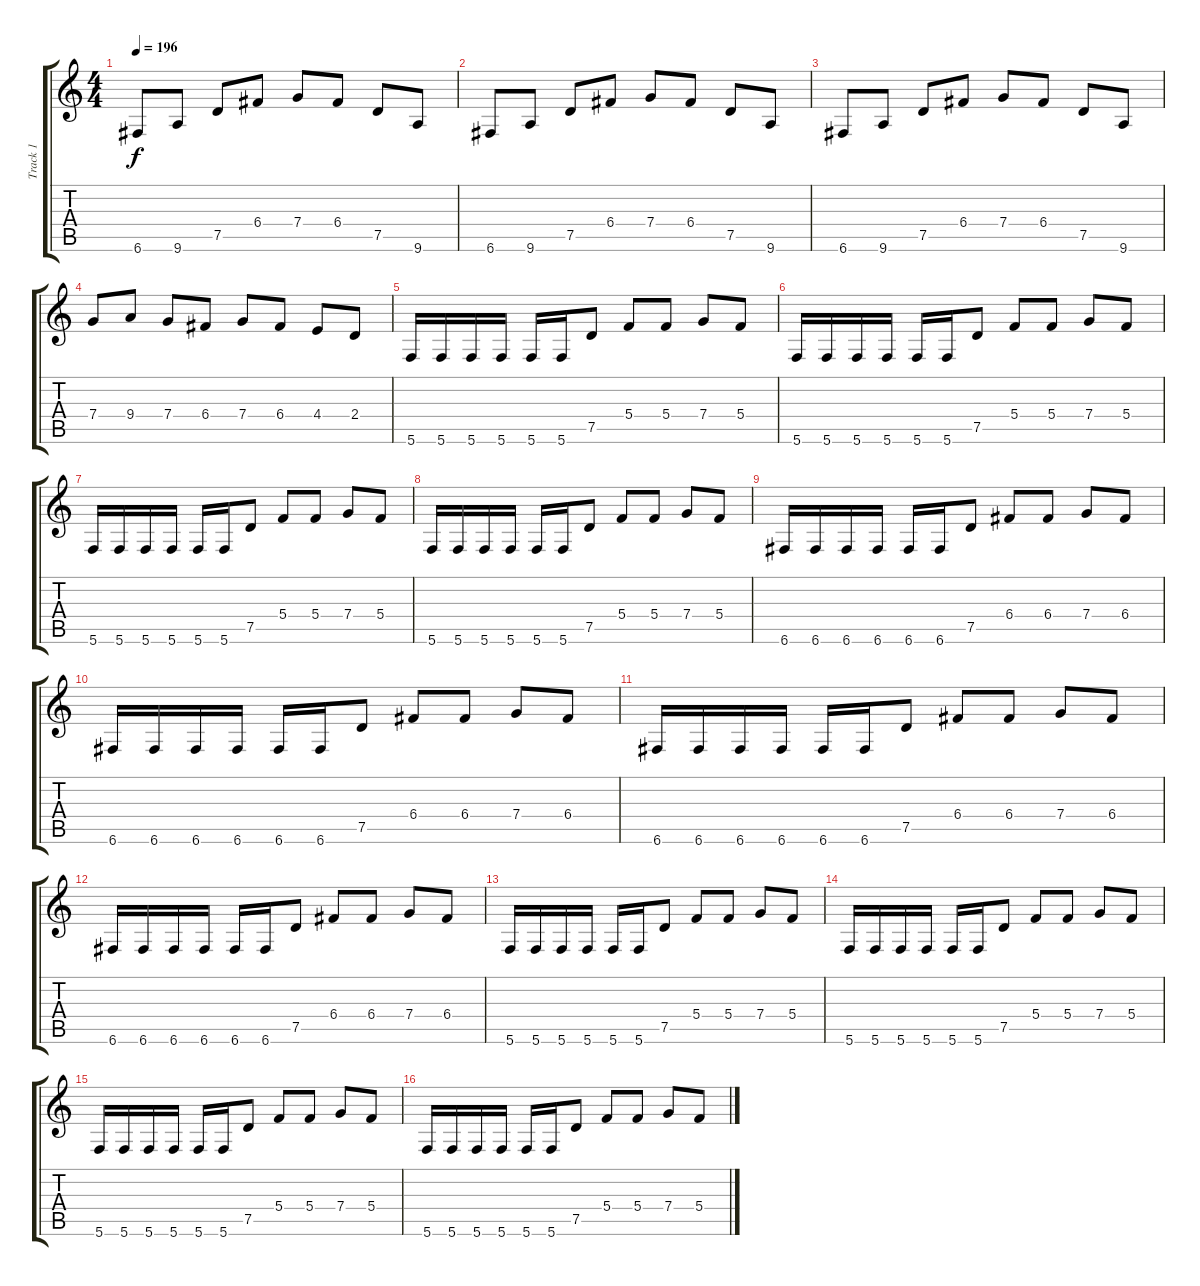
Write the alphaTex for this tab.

\track ("Track 1" "Track 1") {instrument distortionguitar}
\staff {score tabs}
\tuning (E4 C4 G3 C3 G2 C2) {hide}
\ts (4 4)
\tempo 196
\clef g2
\ks c
6.6.8{dy f} 9.6.8 7.5.8 6.4.8 7.4.8 6.4.8 7.5.8 9.6.8 |
6.6.8 9.6.8 7.5.8 6.4.8 7.4.8 6.4.8 7.5.8 9.6.8 |
6.6.8 9.6.8 7.5.8 6.4.8 7.4.8 6.4.8 7.5.8 9.6.8 |
7.4.8 9.4.8 7.4.8 6.4.8 7.4.8 6.4.8 4.4.8 2.4.8 |
5.6.16 5.6.16 5.6.16 5.6.16 5.6.16 5.6.16 7.5.8 5.4.8 5.4.8 7.4.8 5.4.8 |
5.6.16 5.6.16 5.6.16 5.6.16 5.6.16 5.6.16 7.5.8 5.4.8 5.4.8 7.4.8 5.4.8 |
5.6.16 5.6.16 5.6.16 5.6.16 5.6.16 5.6.16 7.5.8 5.4.8 5.4.8 7.4.8 5.4.8 |
5.6.16 5.6.16 5.6.16 5.6.16 5.6.16 5.6.16 7.5.8 5.4.8 5.4.8 7.4.8 5.4.8 |
6.6.16 6.6.16 6.6.16 6.6.16 6.6.16 6.6.16 7.5.8 6.4.8 6.4.8 7.4.8 6.4.8 |
6.6.16 6.6.16 6.6.16 6.6.16 6.6.16 6.6.16 7.5.8 6.4.8 6.4.8 7.4.8 6.4.8 |
6.6.16 6.6.16 6.6.16 6.6.16 6.6.16 6.6.16 7.5.8 6.4.8 6.4.8 7.4.8 6.4.8 |
6.6.16 6.6.16 6.6.16 6.6.16 6.6.16 6.6.16 7.5.8 6.4.8 6.4.8 7.4.8 6.4.8 |
5.6.16 5.6.16 5.6.16 5.6.16 5.6.16 5.6.16 7.5.8 5.4.8 5.4.8 7.4.8 5.4.8 |
5.6.16 5.6.16 5.6.16 5.6.16 5.6.16 5.6.16 7.5.8 5.4.8 5.4.8 7.4.8 5.4.8 |
5.6.16 5.6.16 5.6.16 5.6.16 5.6.16 5.6.16 7.5.8 5.4.8 5.4.8 7.4.8 5.4.8 |
5.6.16 5.6.16 5.6.16 5.6.16 5.6.16 5.6.16 7.5.8 5.4.8 5.4.8 7.4.8 5.4.8
